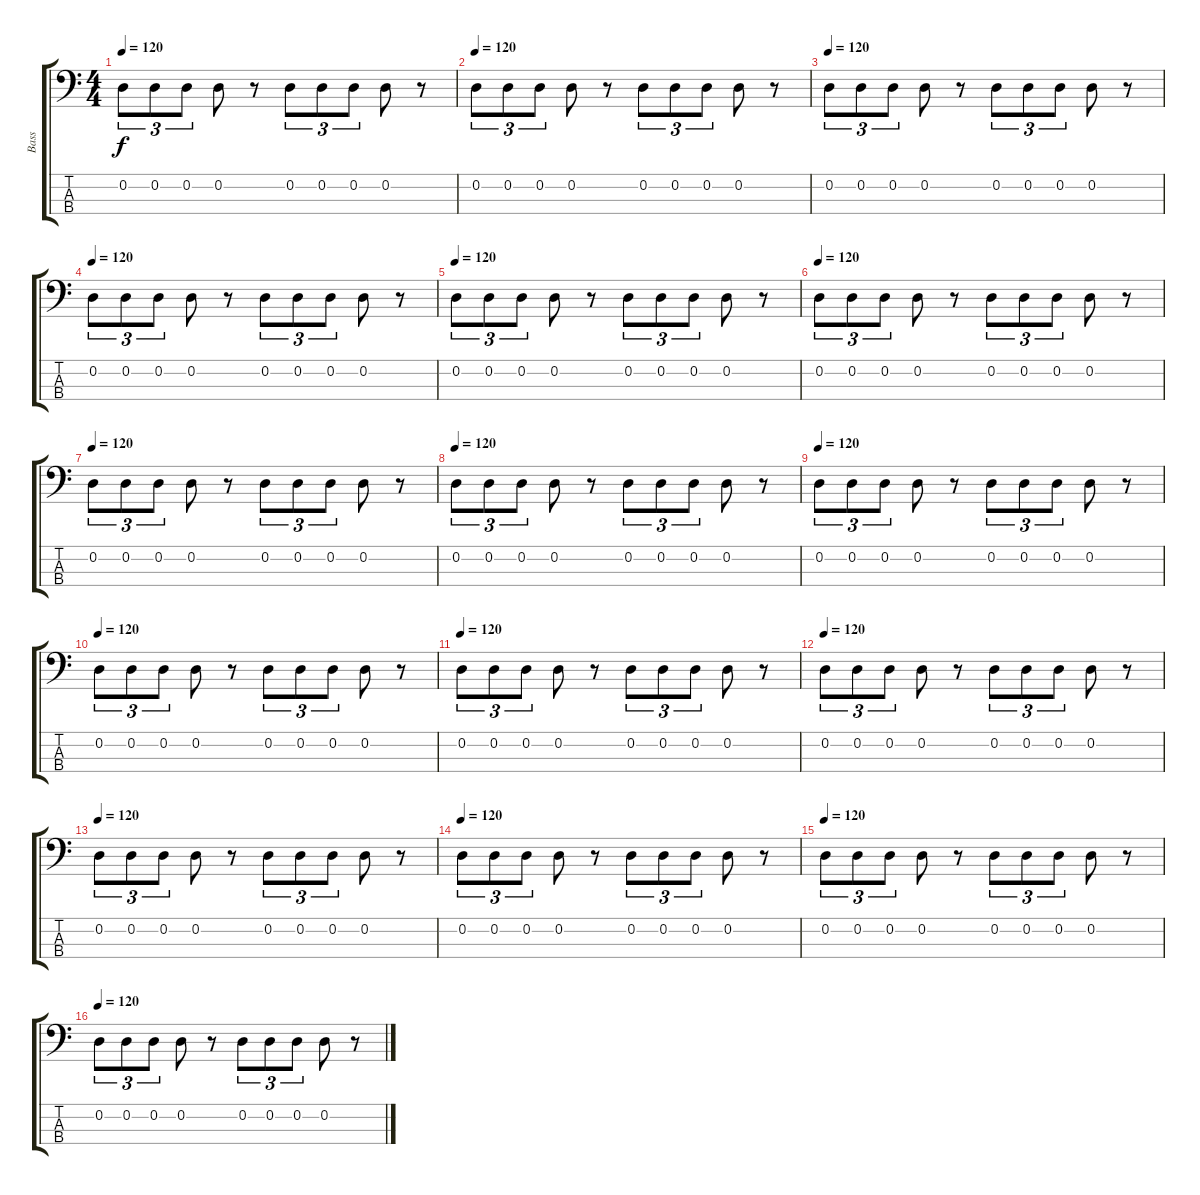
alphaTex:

\track ("Bass" "Bass") {instrument slapbass2}
\staff {score tabs}
\tuning (G2 D2 A1 D1) {hide}
\ts (4 4)
\tempo 120
\clef f4
\ks c
0.2.8{tu (3 2) dy f} 0.2.8{tu (3 2)} 0.2.8{tu (3 2)} 0.2.8 r.8 0.2.8{tu (3 2)} 0.2.8{tu (3 2)} 0.2.8{tu (3 2)} 0.2.8 r.8 |
\tempo 120
0.2.8{tu (3 2)} 0.2.8{tu (3 2)} 0.2.8{tu (3 2)} 0.2.8 r.8 0.2.8{tu (3 2)} 0.2.8{tu (3 2)} 0.2.8{tu (3 2)} 0.2.8 r.8 |
\tempo 120
0.2.8{tu (3 2)} 0.2.8{tu (3 2)} 0.2.8{tu (3 2)} 0.2.8 r.8 0.2.8{tu (3 2)} 0.2.8{tu (3 2)} 0.2.8{tu (3 2)} 0.2.8 r.8 |
\tempo 120
0.2.8{tu (3 2)} 0.2.8{tu (3 2)} 0.2.8{tu (3 2)} 0.2.8 r.8 0.2.8{tu (3 2)} 0.2.8{tu (3 2)} 0.2.8{tu (3 2)} 0.2.8 r.8 |
\tempo 120
0.2.8{tu (3 2)} 0.2.8{tu (3 2)} 0.2.8{tu (3 2)} 0.2.8 r.8 0.2.8{tu (3 2)} 0.2.8{tu (3 2)} 0.2.8{tu (3 2)} 0.2.8 r.8 |
\tempo 120
0.2.8{tu (3 2)} 0.2.8{tu (3 2)} 0.2.8{tu (3 2)} 0.2.8 r.8 0.2.8{tu (3 2)} 0.2.8{tu (3 2)} 0.2.8{tu (3 2)} 0.2.8 r.8 |
\tempo 120
0.2.8{tu (3 2)} 0.2.8{tu (3 2)} 0.2.8{tu (3 2)} 0.2.8 r.8 0.2.8{tu (3 2)} 0.2.8{tu (3 2)} 0.2.8{tu (3 2)} 0.2.8 r.8 |
\tempo 120
0.2.8{tu (3 2)} 0.2.8{tu (3 2)} 0.2.8{tu (3 2)} 0.2.8 r.8 0.2.8{tu (3 2)} 0.2.8{tu (3 2)} 0.2.8{tu (3 2)} 0.2.8 r.8 |
\tempo 120
0.2.8{tu (3 2)} 0.2.8{tu (3 2)} 0.2.8{tu (3 2)} 0.2.8 r.8 0.2.8{tu (3 2)} 0.2.8{tu (3 2)} 0.2.8{tu (3 2)} 0.2.8 r.8 |
\tempo 120
0.2.8{tu (3 2)} 0.2.8{tu (3 2)} 0.2.8{tu (3 2)} 0.2.8 r.8 0.2.8{tu (3 2)} 0.2.8{tu (3 2)} 0.2.8{tu (3 2)} 0.2.8 r.8 |
\tempo 120
0.2.8{tu (3 2)} 0.2.8{tu (3 2)} 0.2.8{tu (3 2)} 0.2.8 r.8 0.2.8{tu (3 2)} 0.2.8{tu (3 2)} 0.2.8{tu (3 2)} 0.2.8 r.8 |
\tempo 120
0.2.8{tu (3 2)} 0.2.8{tu (3 2)} 0.2.8{tu (3 2)} 0.2.8 r.8 0.2.8{tu (3 2)} 0.2.8{tu (3 2)} 0.2.8{tu (3 2)} 0.2.8 r.8 |
\tempo 120
0.2.8{tu (3 2)} 0.2.8{tu (3 2)} 0.2.8{tu (3 2)} 0.2.8 r.8 0.2.8{tu (3 2)} 0.2.8{tu (3 2)} 0.2.8{tu (3 2)} 0.2.8 r.8 |
\tempo 120
0.2.8{tu (3 2)} 0.2.8{tu (3 2)} 0.2.8{tu (3 2)} 0.2.8 r.8 0.2.8{tu (3 2)} 0.2.8{tu (3 2)} 0.2.8{tu (3 2)} 0.2.8 r.8 |
\tempo 120
0.2.8{tu (3 2)} 0.2.8{tu (3 2)} 0.2.8{tu (3 2)} 0.2.8 r.8 0.2.8{tu (3 2)} 0.2.8{tu (3 2)} 0.2.8{tu (3 2)} 0.2.8 r.8 |
\tempo 120
0.2.8{tu (3 2)} 0.2.8{tu (3 2)} 0.2.8{tu (3 2)} 0.2.8 r.8 0.2.8{tu (3 2)} 0.2.8{tu (3 2)} 0.2.8{tu (3 2)} 0.2.8 r.8
